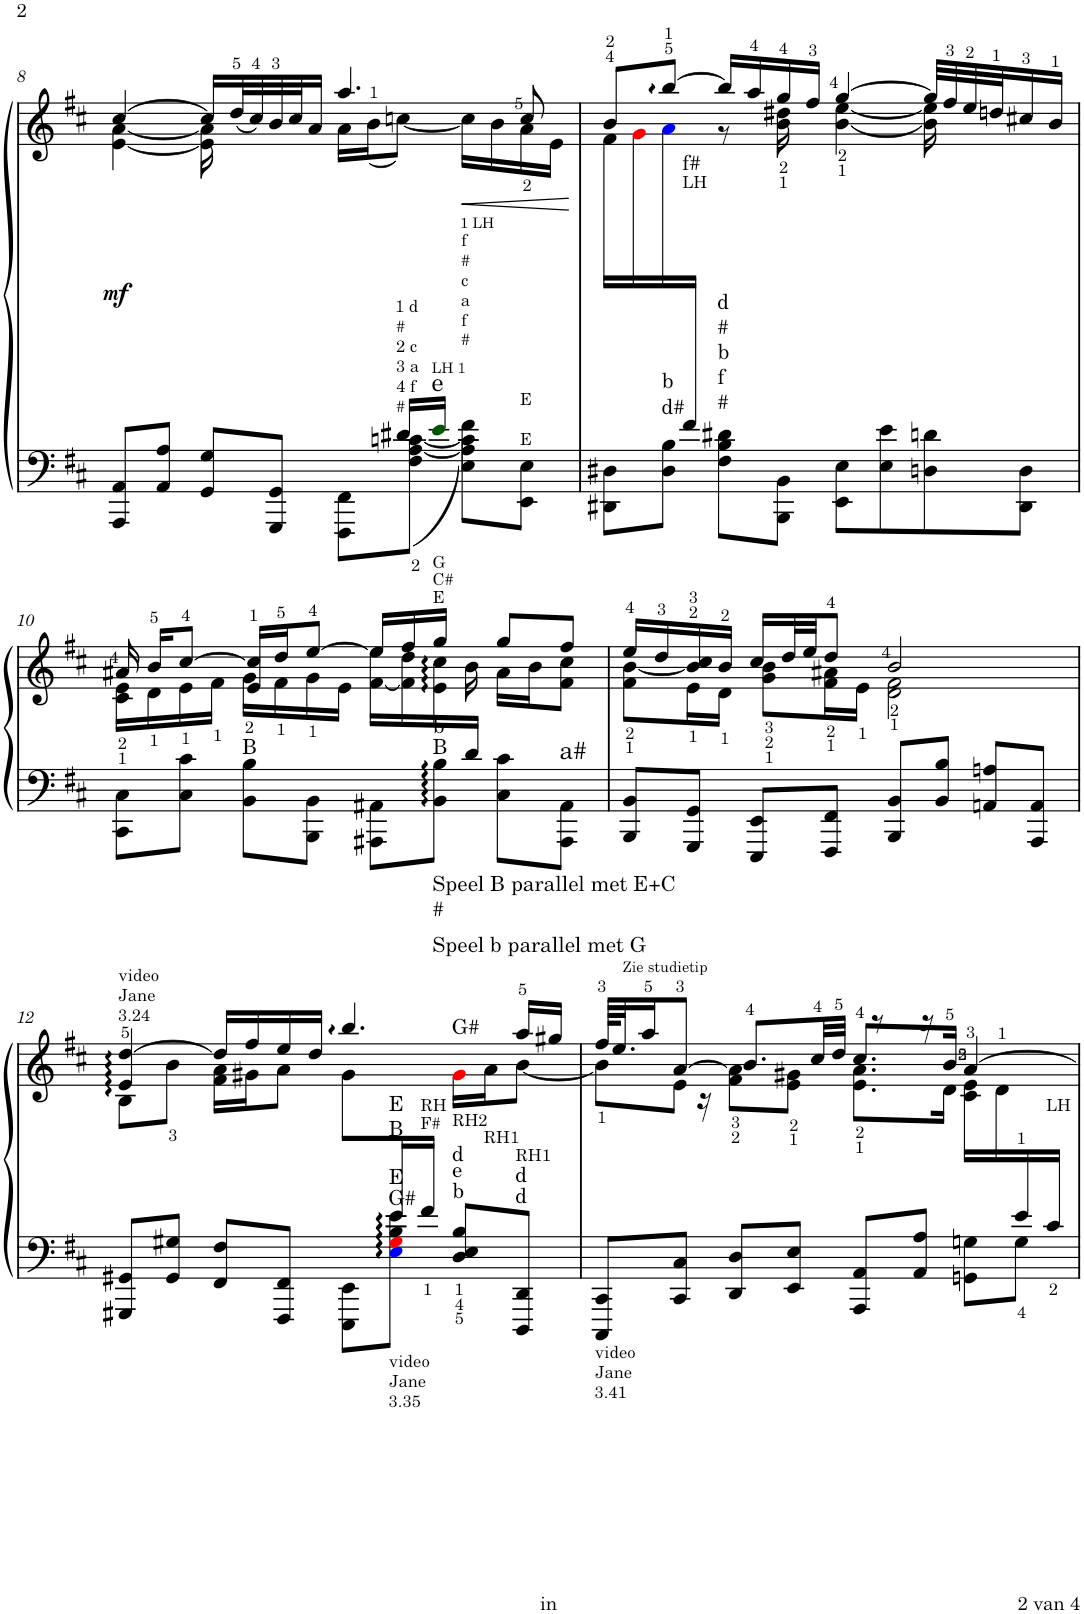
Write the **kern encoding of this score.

**kern	**kern	**dynam
*part1	*part1	*part1
*staff2	*staff1	*staff1/2
*I"Piano	*	*
*I'Pno.	*	*
!!LO:PB:g=z
*clefF4	*clefG2	*
*k[f#c#]	*k[f#c#]	*
*M4/4	*M4/4	*
*met(c)	*met(c)	*
=8	=8	=8
*^	*^	*
!	!	!	!	!LO:DY:a=2
8AAA/ 8AA/L	8ryy	[4cc#/	[4e\ [4a\	mf
*v	*v	*	*	*
8AA/ 8A/J	.	.	.
8GG/ 8G/L	16cc#/LL]	16e\] 16a\]	.
.	(<32dd/L	8.ryy	.
.	32cc#/)	.	.
8GGG/ 8GG/J	32b/	.	.
.	32cc#/J	.	.
.	16a/JJ	.	.
8FFF#\ 8FF#\L	4.aa/	16a\LL	.
.	.	(<16b>\J	.
*^	*	*	*
!LO:TX:a:t=1 d	!	!	!	!
!LO:TX:a:t=#	!	!	!	!
!LO:TX:a:t=2 c	!	!	!	!
!LO:TX:a:t=3 a	!	!	!	!
!LO:TX:a:t=4 f	!	!	!	!
!LO:TX:a:t=#	!	!	!	!
8F#\ [8A\ [8cn\J	16d#X/LL	.	[8ccn\J)	.
!	!LO:TX:a:t=e	!	!	!
!	!LO:TX:a:t=LH 1	!	!	!
.	16ei/JJ	.	.	.
!LO:TX:a:t=f	!	!	!	!
!LO:TX:a:t=#	!	!	!	!
!LO:TX:a:t=c	!	!	!	!
!LO:TX:a:t=a	!	!	!	!
!LO:TX:a:t=f	!	!	!	!
!LO:TX:a:t=#	!	!	!	!
!LO:TX:a:t=1 LH	!	!	!	!
8E\ 8A\] 8c\]L	4f#\	.	16cc\LL]	.
.	.	.	16b\	.
!LO:TX:a:t=E	!	!	!	!
!LO:TX:a:t=E	!	!	!	!
8EE\ 8E\J	.	8cc/	16a\	.
.	.	.	16e\JJ	.
=9	=9	=9	=9	=9
8.ryy	8DD#X\ 8D#X\L	8b/L	16f#>\LL	.
.	.	.	16gj\	.
!	!LO:TX:a:t=b	!	!	!
!	!LO:TX:a:t=d#	!	!	!
.	8D#\ 8B\J	[8bb/J	16a>Z\	.
!	!	!	!LO:TX:b:t=f#	!
!	!	!	!LO:TX:b:t=LH	!
16f#/JJ	.	.	16ryy	.
!LO:TX:a:t=d	!	!	!	!
!LO:TX:a:t=#	!	!	!	!
!LO:TX:a:t=b	!	!	!	!
!LO:TX:a:t=f	!	!	!	!
!LO:TX:a:t=#	!	!	!	!
2.ryy	8F#\ 8B\ 8d#X\L	16bb/LL]	8r	.
.	.	16aa/	.	.
.	8BBB\ 8BB\J	16gg/	16b\ 16dd#X\	.
.	.	16ff#/JJ	16ryy	.
.	8EE\ 8E\L	[4gg/	[4b\ [4ee\	.
.	8E\ 8e\	.	.	.
.	8Dn\ 8dn\	32gg/LLL]	16b\] 16ee\]	.
.	.	32ff#/	.	.
.	.	32ee/	8.ryy	.
.	.	32ddn/J	.	.
.	8DD#\ 8D\J	16cc#X/	.	.
.	.	16b/JJ	.	.
!!LO:LB:g=z
=10	=10	=10	=10	=10
*	*	*	*^	*
8.ryy	8CC#\ 8C#\L	16ryy	16c#\ 16e\LL	16a#X/	.
.	.	16b/KL	16d\	2...ryy	.
.	8C#\ 8c#\J	[8cc#/J	16e\	.	.
.	.	.	16f#\JJ	.	.
!	!LO:TX:a:t=B	!	!	!	!
.	8BB\ 8B\L	16e/ 16cc#/]LL	16g\LL	.	.
.	.	16dd/J	16f#\	.	.
.	8BBB\ 8BB\J	[8ee/J	16g\	.	.
.	.	.	16e\JJ	.	.
.	8AAA#X\ 8AA#X\L	[16f#\ 16ee\]LL	16ee/LL	.	.
.	.	16f#\] 16dd\	16ff#/	.	.
!	!	!LO:TX:a:t=E	!	!	!
!	!	!LO:TX:a:t=C#	!	!	!
!	!	!LO:TX:a:t=G	!	!	!
!	!LO:TX:a:t=B	!	!	!	!
!	!LO:TX:a:t=b	!	!	!	!
!	!LO:TX:b:t=Speel B parallel met E+C	!	!	!	!
!	!LO:TX:b:t=#	!	!	!	!
!	!LO:TX:b:t=Speel b parallel met G	!	!	!	!
.	8BB\: 8B\:J	16e\ 16cc#\	16gg/JJ	.	.
16d/JJ	.	16ryy	16b\	.	.
4ryy	8C#\ 8c#\L	8gg/L	16a#\LL	.	.
.	.	.	16b\J	.	.
!	!LO:TX:a:t=a#	!	!	!	!
.	8AAA#\ 8AA#\J	8ff#/J	8f#\ 8cc#\J	.	.
*	*	*	*v	*v	*
=11	=11	=11	=11	=11
!LO:TX:b:t=Zie studietip	!	!	!	!
*v	*v	*	*	*
8BBB/ 8BB/L	16ee/LL	8f#\ [8b\L	.
.	16dd/	.	.
8GGG/ 8GG/J	16b/] 16cc#/	16e\L	.
.	16b/JJ	16d\JJ	.
8EEE/ 8EE/L	16cc#/LL	8g\ 8b\L	.
.	32dd/L	.	.
.	32ee/JJ	.	.
8FFF#/ 8FF#/J	8dd/J	16f#\ 16a#X\L	.
.	.	16e\JJ	.
8BBB/ 8BB/L	2b/	2d\ 2f#\	.
8BB/ 8B/J	.	.	.
8AAn/ 8An/L	.	.	.
8AAA/ 8AA/J	.	.	.
!!LO:LB:g=z
=12	=12	=12	=12
*^	*	*	*
!	!	!LO:TX:a:t=video	!	!
!	!	!LO:TX:a:t=Jane	!	!
!	!	!LO:TX:a:t=3.24	!	!
*	*	*	*^	*
8ryy	8GGG#X/ 8GG#X/L	4e/ [4dd/	8B\L	2ryy	.
.	8GG#/ 8G#X/J	.	8b\J	.	.
.	8FF#/ 8F#/L	16dd/LL]	16f#\ 16a\LL	.	.
.	.	16ff#/	16g#X\J	.	.
.	8FFF#/ 8FF#/J	16ee/	8a\J	.	.
.	.	16dd/JJ	.	.	.
.	8EEE\ 8EE\L	4.bb/	8g#\L	8.ryy	.
!	!	!	!LO:TX:b:t=E	!	!
!	!	!	!LO:TX:b:t=B	!	!
!LO:TX:a:t=G#	!	!	!	!	!
!LO:TX:a:t=E	!	!	!	!	!
!LO:TX:b:t=video	!	!	!	!	!
!LO:TX:b:t=Jane	!	!	!	!	!
!LO:TX:b:t=3.35	!	!	!	!	!
16e/L	8EZ\ 8G#j\ 8B\ 8e\J	.	8ryy	.	.
!	!	!	!	!LO:TX:b:t=RH	!
!	!	!	!	!LO:TX:b:t=F#	!
16f#</JJ	.	.	.	4ryy	.
!	!	!	!LO:TX:a:t=G#	!	!
!	!	!	!LO:TX:b:t=RH2	!	!
!LO:TX:a:t=b	!	!	!	!	!
!LO:TX:a:t=e	!	!	!	!	!
!LO:TX:a:t=d	!	!	!	!	!
4ryy	8D/ 8E/ 8B/L	.	16g#j\LL	.	.
!	!	!	!LO:TX:b:t=RH1	!	!
.	.	.	16a\J	.	.
!	!	!LO:TX:b:t=RH1	!	!	!
!	!LO:TX:a:t=d	!	!	!	!
!	!LO:TX:a:t=d	!	!	!	!
.	8DDD/ 8DD/J	16aa/LL	[8b\J	.	.
.	.	16gg#X/JJ	.	16ryy	.
=13	=13	=13	=13	=13	=13
!LO:TX:b:t=video	!	!	!	!	!
!LO:TX:b:t=Jane	!	!	!	!	!
!LO:TX:b:t=3.41	!	!	!	!	!
*	*	*	*	*^	*
2..ryy	8CCC#/ 8CC#/L	64ff#/KLLL	8b\L]	8.ryy	2...ryy	.
.	.	32.ee/J	.	.	.	.
.	.	16aa/J	.	.	.	.
.	8CC#/ 8C#/J	[8a/J	8e\J	.	.	.
.	.	.	.	16r	.	.
.	8DD/ 8D/L	64ryy	8f#\ 8a\]L	8.b/L	.	.
.	.	8.ryy	.	.	.	.
.	8EE/ 8E/J	.	8e\ 8g#X\J	.	.	.
.	.	.	.	32cc#/LL	.	.
.	.	32ryy	.	.	.	.
.	.	.	.	32dd/JJJ	.	.
.	.	32ryy	.	.	.	.
.	8AAA/ 8AA/L	.	8.e\ 8.a\L	8.cc#/L	.	.
.	.	8r	.	.	.	.
.	8AA/ 8A/J	.	.	.	.	.
.	.	16r	.	.	.	.
.	.	.	16d\Jk	16b/Jk	.	.
.	.	64ryy	.	.	.	.
.	.	32ryy	.	.	.	.
.	8GGn\ 8Gn\L	[4a/	16c#\> 16e\>LL	4ryy	.	.
.	.	.	16d>\	.	.	.
16e/	8G\J	.	8ryy	.	.	.
!	!	!	!	!	!LO:TX:b:t=LH	!
16c#</JJ	.	.	.	.	16ryy	.
*v	*v	*	*	*	*	*
*	*v	*v	*v	*v	*
=	=	=
*-	*-	*-
